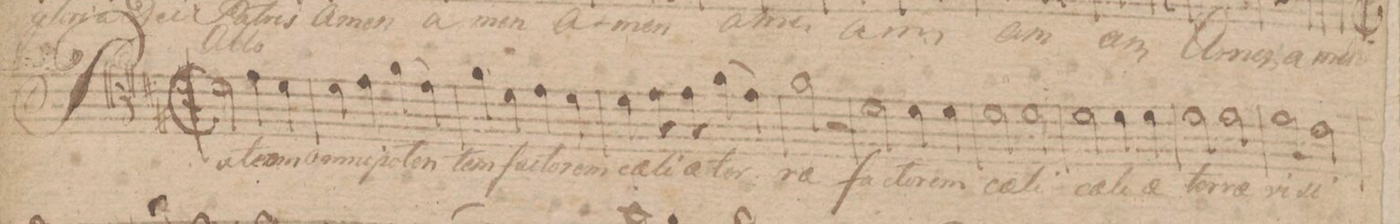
**kern	**text
*I"Tenore	*
*clefC4	*
*k[f#c#]	*
*met(c|)	*
*M2/2	*
*2\right	*
2d\	Pat-
4e\	-rem
4d\	om-
=2	=2
4d\	-ni-
4e\	-po-
(4f#\	-ten-
4e\)	.
=3	=3
4f#\	-tem
4d\	fac-
4e\	-to-
4d\	-rem
=4	=4
4d\	cae-
8e\	-li
8e\	et
(4f#\	ter-
4e\)	.
=5	=5
2f#\	-rae
2r	.
=6	=6
2d\	fac-
4d\	-to-
4d\	-rem
=7	=7
2d\	cae-
2d\	-li
=8	=8
2d\	cae-
4d\	-li
4d\	et
=9	=9
2d\	ter-
2d\	-ra
=10	=10
2d\	vi-
2c#\	-si-
=11	=11
*-	*-
